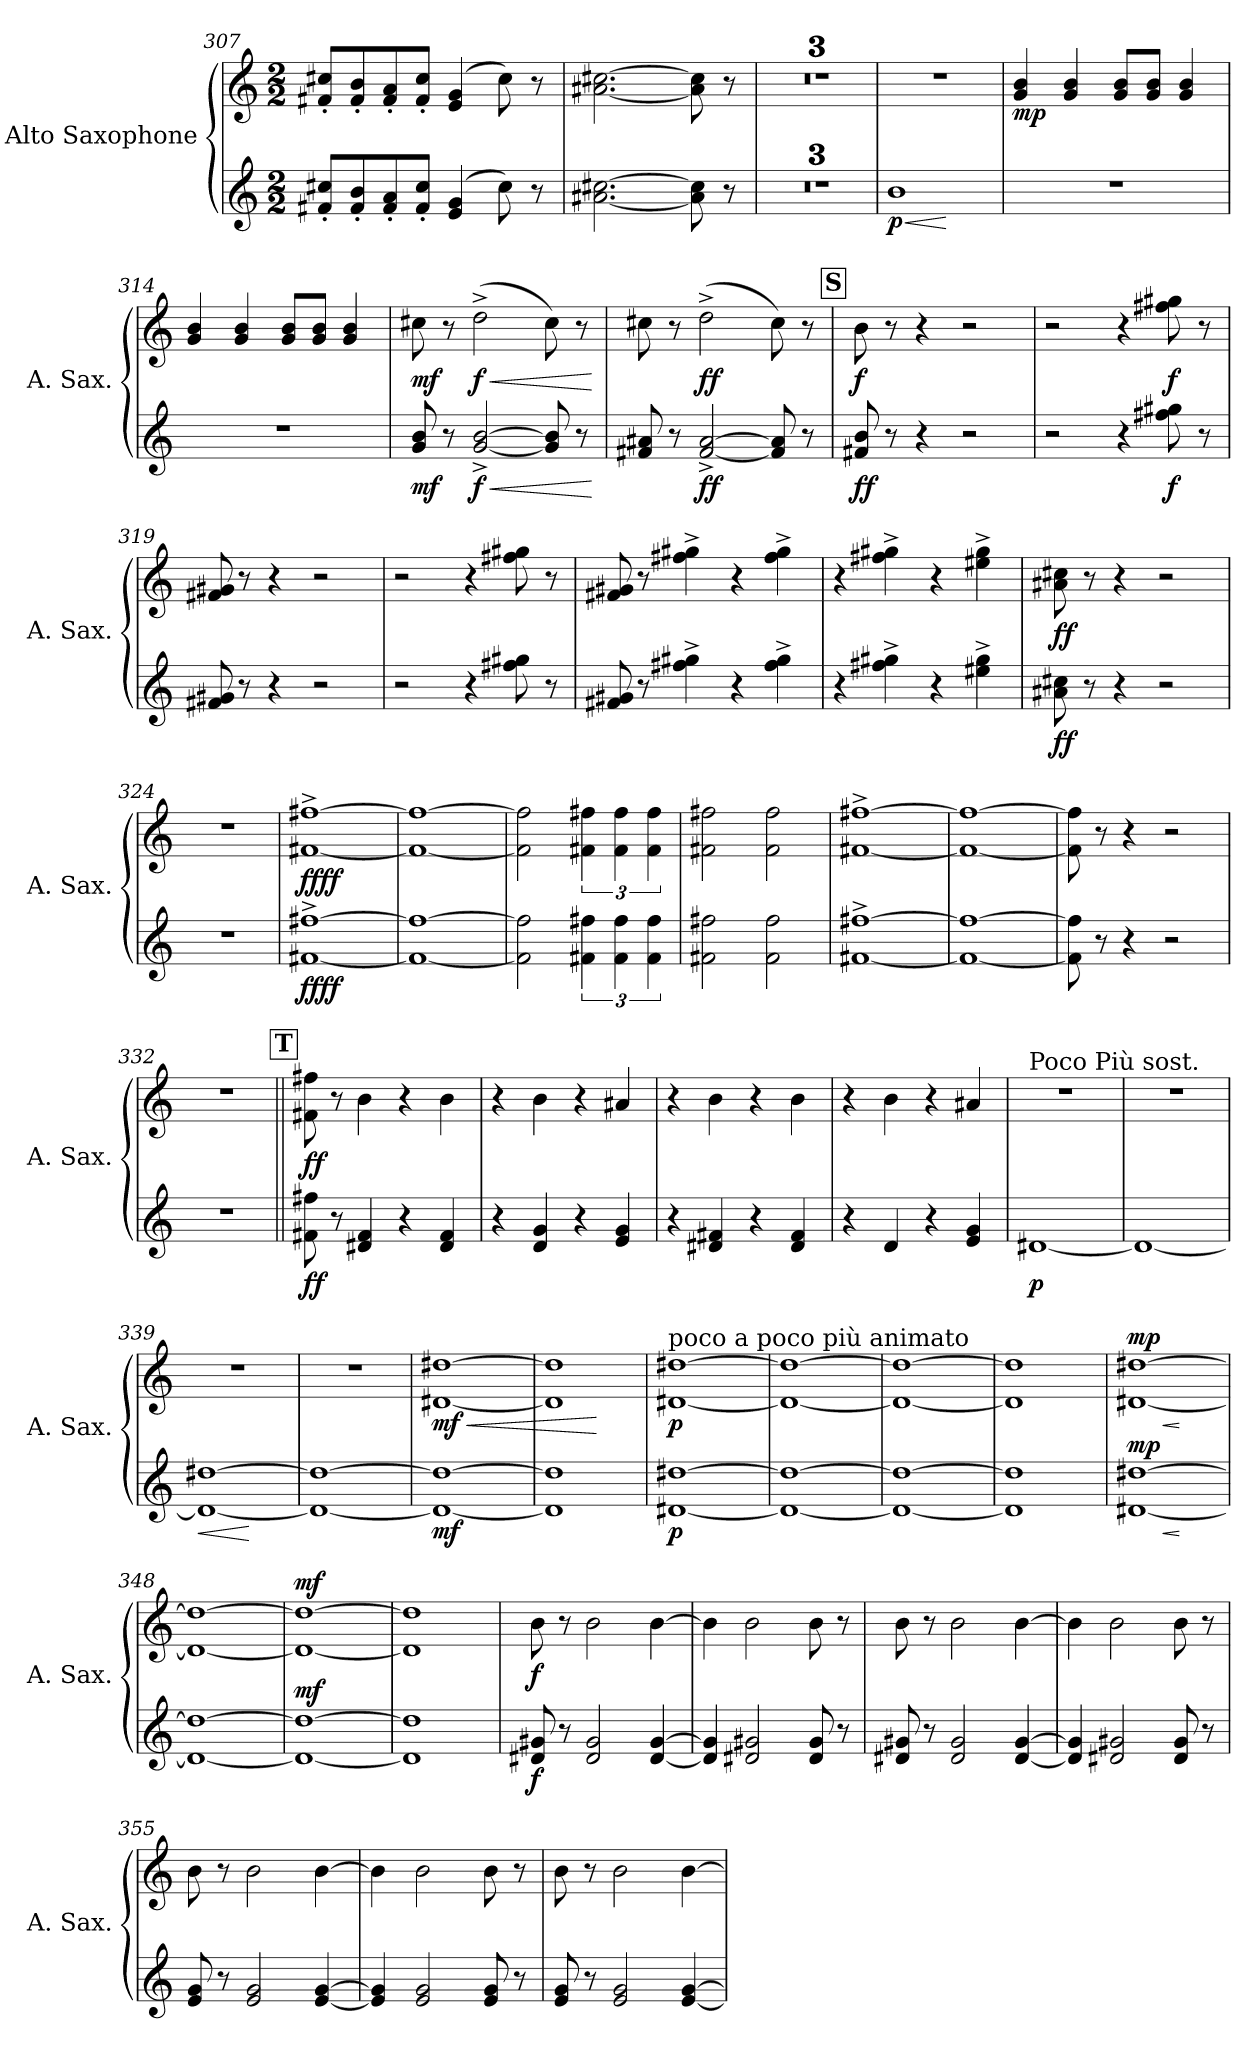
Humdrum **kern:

**kern	**dynam	**kern	**dynam
*part2	*part2	*part1	*part1
*staff2	*staff2	*staff1	*staff1
*I"Alto Saxophone	*	*I"Alto Saxophone	*
*I'A. Sax.	*	*I'A. Sax.	*
!!LO:LB:g=z
*clefG2	*	*clefG2	*
*ITrd5c9	*	*ITrd5c9	*
*k[b-e-a-]	*	*k[b-e-a-]	*
*M2/2	*	*M2/2	*
=307	=307	=307	=307
8An/' 8en/'L	.	8An/' 8en/'L	.
8A/' 8d/'	.	8A/' 8d/'	.
8A/' 8c/'	.	8A/' 8c/'	.
8A/' 8e/'J	.	8A/' 8e/'J	.
(4G/ 4B-/	.	(4G/ 4B-/	.
8e\)	.	8e\)	.
8r	.	8r	.
=308	=308	=308	=308
[2.c#X\ [2.en\	.	[2.c#X\ [2.en\	.
8c#\] 8e\]	.	8c#\] 8e\]	.
8r	.	8r	.
=309	=309	=309	=309
1r	.	1r	.
=310	=310	=310	=310
1r	.	1r	.
=311	=311	=311	=311
1r	.	1r	.
=312	=312	=312	=312
!	!LO:HP:b	!	!
!	!LO:DY:n=1:b	!	!
1d	< p	1r	.
.	[	.	.
=313	=313	=313	=313
!	!	!	!LO:DY:b
1r	.	4B-/ 4d/	mp
.	.	4B-/ 4d/	.
.	.	8B-/ 8d/L	.
.	.	8B-/ 8d/J	.
.	.	4B-/ 4d/	.
=314	=314	=314	=314
1r	.	4B-/ 4d/	.
.	.	4B-/ 4d/	.
.	.	8B-/ 8d/L	.
.	.	8B-/ 8d/J	.
.	.	4B-/ 4d/	.
=315	=315	=315	=315
!	!LO:DY:b	!	!LO:DY:b
8B-/ 8d/	mf	8en\	mf
8r	.	8r	.
!	!LO:HP:b	!	!LO:HP:b
!	!LO:DY:n=1:b	!	!LO:DY:n=1:b
[2B-/^ [2d/^	< f	(2f^\	< f
8B-/] 8d/]	.	8e\)	.
8r	.	8r	.
.	[	.	[
!!LO:LB:g=z
=316	=316	=316	=316
8An/ 8c#X/	.	8en\	.
8r	.	8r	.
!	!LO:DY:b	!	!LO:DY:b
[2A/^ [2c#/^	ff	(2f^\	ff
8A/] 8c#/]	.	8e\)	.
8r	.	8r	.
!!LO:REH:place=s1:a:B:fs=14:t=S
=317	=317	=317	=317
!	!LO:DY:b	!	!
!	!LO:DY:n=1:b	!	!LO:DY:b
8An/ 8d/	f f	8d\	f
8r	.	8r	.
4r	.	4r	.
2r	.	2r	.
=318	=318	=318	=318
2r	.	2r	.
4r	.	4r	.
!	!LO:DY:b	!	!LO:DY:b
8an\ 8bn\	f	8an\ 8bn\	f
8r	.	8r	.
=319	=319	=319	=319
8An/ 8Bn/	.	8An/ 8Bn/	.
8r	.	8r	.
4r	.	4r	.
2r	.	2r	.
=320	=320	=320	=320
2r	.	2r	.
4r	.	4r	.
8an\ 8bn\	.	8an\ 8bn\	.
8r	.	8r	.
=321	=321	=321	=321
8An/ 8Bn/	.	8An/ 8Bn/	.
8r	.	8r	.
4an\^ 4bn\^	.	4an\^ 4bn\^	.
4r	.	4r	.
4a\^ 4b\^	.	4a\^ 4b\^	.
!!LO:LB:g=z
=322	=322	=322	=322
4r	.	4r	.
4an\^ 4bn\^	.	4an\^ 4bn\^	.
4r	.	4r	.
4g#X\^ 4b\^	.	4g#X\^ 4b\^	.
=323	=323	=323	=323
!	!LO:DY:b	!	!
!	!LO:DY:n=1:b	!	!LO:DY:b
!	!	!	!LO:DY:n=1:b
8c#X\ 8en\	f f	8c#X\ 8en\	f f
8r	.	8r	.
4r	.	4r	.
2r	.	2r	.
=324	=324	=324	=324
1r	.	1r	.
=325	=325	=325	=325
!	!LO:DY:b	!	!
!	!LO:DY:n=1:b	!	!LO:DY:b
!	!	!	!LO:DY:n=1:b
[1An^ [1an^	ff ff	[1An^ [1an^	ff ff
=326	=326	=326	=326
1A_ 1a_	.	1A_ 1a_	.
=327	=327	=327	=327
2A\] 2a\]	.	2A\] 2a\]	.
6An\ 6an\	.	6An\ 6an\	.
6A\ 6a\	.	6A\ 6a\	.
6A\ 6a\	.	6A\ 6a\	.
=328	=328	=328	=328
2An\ 2an\	.	2An\ 2an\	.
2A\ 2a\	.	2A\ 2a\	.
=329	=329	=329	=329
[1An^ [1an^	.	[1An^ [1an^	.
=330	=330	=330	=330
1A_ 1a_	.	1A_ 1a_	.
=331	=331	=331	=331
8A\] 8a\]	.	8A\] 8a\]	.
8r	.	8r	.
4r	.	4r	.
2r	.	2r	.
=332	=332	=332	=332
1r	.	1r	.
!!LO:LB:g=z
!!LO:REH:place=s1:a:B:fs=14:t=T
=333||	=333||	=333||	=333||
!	!LO:DY:b	!	!LO:DY:b
8An\ 8an\	ff	8An\ 8an\	ff
8r	.	8r	.
4F#X/ 4A/	.	4d\	.
4r	.	4r	.
4F#/ 4A/	.	4d\	.
=334	=334	=334	=334
4r	.	4r	.
4F/ 4B-/	.	4d\	.
4r	.	4r	.
4G/ 4B-/	.	4c#X/	.
=335	=335	=335	=335
4r	.	4r	.
4F#X/ 4An/	.	4d\	.
4r	.	4r	.
4F#/ 4A/	.	4d\	.
=336	=336	=336	=336
4r	.	4r	.
4F/	.	4d\	.
4r	.	4r	.
4G/ 4B-/	.	4c#X/	.
=337	=337	=337	=337
!	!	!LO:TX:a:t=Poco Più sost.	!
!	!LO:DY:b	!	!
[1F#X	p	1r	.
=338	=338	=338	=338
1F#_	.	1r	.
=339	=339	=339	=339
!	!LO:HP:b	!	!
!	!LO:DY:n=1:a	!	!
!	!LO:DY:n=2:a	!	!
1F#_ [1f#X	< p mp	1r	.
.	[	.	.
=340	=340	=340	=340
1F#_ 1f#_	.	1r	.
=341	=341	=341	=341
!	!LO:DY:b	!	!LO:HP:b
!	!	!	!LO:DY:n=1:b
1F#_ 1f#_	mf	[1F#X [1f#X	< mf
=342	=342	=342	=342
1F#] 1f#]	.	1F#] 1f#]	.
.	.	.	[
=343	=343	=343	=343
!	!	!LO:TX:a:t=poco a poco più animato	!
!	!LO:DY:b	!	!LO:DY:b
[1F#X [1f#X	p	[1F#X [1f#X	p
!!LO:PB:g=z
=344	=344	=344	=344
1F#_ 1f#_	.	1F#_ 1f#_	.
=345	=345	=345	=345
1F#_ 1f#_	.	1F#_ 1f#_	.
=346	=346	=346	=346
1F#] 1f#]	.	1F#] 1f#]	.
=347	=347	=347	=347
!	!LO:HP:b	!	!LO:HP:b
!	!LO:DY:n=1:a	!	!LO:DY:n=1:a
[1F#X [1f#X	< mp	[1F#X [1f#X	< mp
.	[	.	[
=348	=348	=348	=348
1F#_ 1f#_	.	1F#_ 1f#_	.
=349	=349	=349	=349
!	!LO:DY:a	!	!LO:DY:a
1F#_ 1f#_	mf	1F#_ 1f#_	mf
=350	=350	=350	=350
1F#] 1f#]	.	1F#] 1f#]	.
=351	=351	=351	=351
!	!LO:DY:b	!	!LO:DY:b
8F#X/ 8Bn/	f	8d\	f
8r	.	8r	.
2F#/ 2B/	.	2d\	.
[4F#/ [4B/	.	[4d\	.
=352	=352	=352	=352
4F#/] 4B/]	.	4d\]	.
2F#X/ 2Bn/	.	2d\	.
8F#/ 8B/	.	8d\	.
8r	.	8r	.
=353	=353	=353	=353
8F#X/ 8Bn/	.	8d\	.
8r	.	8r	.
2F#/ 2B/	.	2d\	.
[4F#/ [4B/	.	[4d\	.
=354	=354	=354	=354
4F#/] 4B/]	.	4d\]	.
2F#X/ 2Bn/	.	2d\	.
8F#/ 8B/	.	8d\	.
8r	.	8r	.
!!LO:LB:g=z
=355	=355	=355	=355
8G/ 8B-/	.	8d\	.
8r	.	8r	.
2G/ 2B-/	.	2d\	.
[4G/ [4B-/	.	[4d\	.
=356	=356	=356	=356
4G/] 4B-/]	.	4d\]	.
2G/ 2B-/	.	2d\	.
8G/ 8B-/	.	8d\	.
8r	.	8r	.
=357	=357	=357	=357
8G/ 8B-/	.	8d\	.
8r	.	8r	.
2G/ 2B-/	.	2d\	.
[4G/ [4B-/	.	[4d\	.
=	=	=	=
*-	*-	*-	*-
